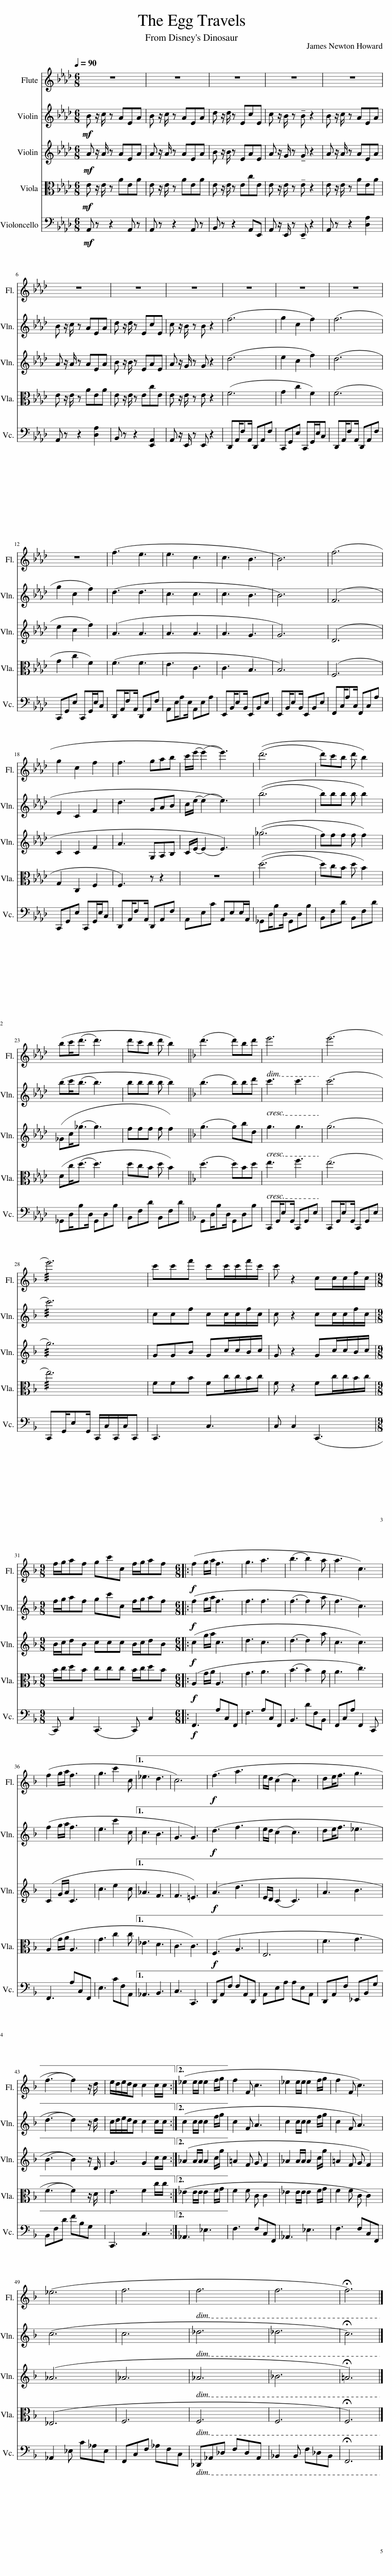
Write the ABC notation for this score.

X:1
%%score 1 2 3 4 5
L:1/8
Q:1/4=90
M:6/8
I:linebreak $
K:Ab
V:1 treble
V:2 treble
V:3 treble
V:4 alto
V:5 bass
V:1
 z6 | z6 | z6 | z6 | z6 |$ %5
 z6 | z6 | z6 | z6 | z6 | %10
 z6 |$ z6 | (f3 e3 | e3 c3 | c3 B3 | %15
 B6) | (f6 |$ g2 c2 f2 | f3 gab | c'/(e'/ (e'2) e'3)) | %20
 ((d'6 | d')c'b d' b2) |$ (bc'<(d' d'3) | d'c'b d' b2) ||[K:F] (d'3 d')bd' | %25
 e'6 | (e'6 |$ !///!e'6) | c'c'f' c'c'/c'/f'/c'/ | c' z2 cc/c/f/c/ |$ %30
[M:9/8] f/g/af gc'c f/g/af |:[M:6/8]!f! (f2 g/a/ f3 | g3 a3 | (b3 b2) a | a3 c3) |$ %35
 (f2 g/a/ f3 | g3 c'2 c |1 _e3 d3 | c6) |!f! (f3 a3 | %40
 e/d/ (c2 c3) | de<f g3 |$ (f3 f2)) z/ d/ | e/d/e/d/c c2 c/c/ :|2 (_e2 e/e/ e2 f/g/ || %45
 f2 F c3 | _e2 e/e/ e2 f/g/ | f2 F c3) |$ (_e6 | f6 | %50
 f6 | f6 | !fermata!f6) |] %53
V:2
!mf! B z/ c/ z AEA | B z/ c/ z AEA | d z/ d/ z EcE | c z/ B/ z !tenuto!B z2 | B z/ c/ z AEA |$ %5
 B z/ c/ z AEA | d z/ d/ z EcE | c z/ B/ z B z2 | (f6 | g2 c2 f2) | %10
 (f6 |$ g2 c2 f2) | (d3 d3 | c3 c3 | c3 B3 | %15
 B6) | (F6 |$ E2 C2 F2 | d3 GAB | c/(e/ (e2) e3)) | %20
 ((b6 | b)bb b b2) |$ (bc'<(b b3) | bbb b b2) ||[K:F] (b3 b)bd' | %25
 c'3 c'3 | (c'6 |$ !///!c'6) | ccf cc/c/f/c/ | c z2 cc/c/f/c/ |$ %30
[M:9/8] f/g/af gc'c f/g/af |:[M:6/8]!f! (f2 g/a/ f3 | f3 f3 | (f3 f2) a | f3 c3) |$ %35
 (f2 g/a/ f3 | e3 c'2 c |1 c3 B3 | G3 G3) |!f! (d3 f3 | %40
 e/d/ (c2 c3) | de<f _e3 |$ (d3 d2)) z/ d/ | c/d/e/d/c c2 c/c/ :|2 (c2 c/c/ c2 f/g/ || %45
 c2 F A3 | c2 c/c/ c2 f/g/ | c2 F A3) |$ (c6 | c6 | %50
 _d6 | _d6 | !fermata!c6) |] %53
V:3
!mf! A z/ A/ z AEA | A z/ A/ z AEA | B z/ B/ z EAE | A z/ G/ z !tenuto!G z2 | A z/ A/ z AEA |$ %5
 A z/ A/ z AEA | B z/ B/ z EAE | A z/ G/ z G z2 | (d6 | e2 c2 f2) | %10
 (d6 |$ e2 c2 f2) | (A3 A3 | A3 A3 | A3 G3 | %15
 G6) | (D6 |$ C2 C2 F2 | A3 G,A,B, | C/(E/ (E2) E3)) | %20
 ((_g6 | f)ff f f2) |$ (_Gc<(_g g3) | fff f f2) ||[K:F] (g3 g)bd | %25
 g3 g3 | (g6 |$ !///!g6) | GGB Gc/c/B/c/ | G z2 Gc/c/B/c/ |$ %30
[M:9/8] B/c/dB ccc B/c/dB |:[M:6/8]!f! (c2 g/a/ c3 | d3 c3 | (d3 d2) a | c3 c3) |$ %35
 (C2 G/A/ C3 | c3 e2 c |1 _A3 F3 | F3 =E3) |!f! (A3 d3 | %40
 E/D/ (C2 C3) | A3 B3 |$ (B3 B2)) z/ D/ | G3 G2 c/c/ :|2 (_A2 A/A/ A2 c/g/ || %45
 =A2 F G F2 | _A2 A/A/ A2 c/g/ | =A2 F G F2) |$ (_A6 | _A6 | %50
 _A6 | _B6 | !fermata!=A6) |] %53
V:4
!mf! E z/ E/ z AEA | E z/ E/ z AEA | E z/ E/ z EcE | E z/ E/ z !tenuto!E z2 | E z/ E/ z AEA |$ %5
 E z/ E/ z AEA | E z/ E/ z EcE | E z/ E/ z E z2 | (F6 | G2 c2 F2) | %10
 (F6 |$ G2 c2 F2) | (F3 F3 | E3 C3 | C3 B,3 | %15
 B,6) | (F,6 |$ G,2 C,2 F,2 | F,3) z z2 | z6 | %20
 ((d6 | d)cB d B2) |$ (Dc<(d d3) | dcB d B2) ||[K:F] (d3 d)Bd | %25
 e3 f3 | (e6 |$ !///!e6) | FFB Fc/c/B/c/ | F z2 Fc/c/B/c/ |$ %30
[M:9/8] B/c/dB ccc B/c/dB |:[M:6/8]!f! (A,2 G/A/ A,3 | G3 A3 | (B3 B2) A | A3 c3) |$ %35
 (A,2 G/A/ A,3 | G3 c2 c |1 _E3 D3 | C3 C3) |!f! (F,3 A,3 | %40
 E,6 | F3 G3 |$ (F3 F2)) z/ D/ | E3 F2 c/c/ :|2 (_E2 E/E/ E2 F/G/ || %45
 F2 F C C2 | _E2 E/E/ E2 F/G/ | F2 F C C2) |$ (_E,6 | F,6 | %50
 F,6 | F,6 | !fermata!F,6) |] %53
V:5
!mf! A,, z z2 A,, z | A,, z z2 A,, z | B,, z z2 A,,E,, | A,, z/ E,,/ z !tenuto!E,, z2 | A,, z z2 [D,A,]2 |$ %5
 A,, z z2 [D,A,]2 | B,, z z2 [E,,A,,]2 | A,, z/ E,,/ z E,, z2 | D,,A,,/F,A,,/ D,,A,,F, | C,,G,,E, C,,G,,/E,/C, | %10
 D,,A,,/F,A,,/ D,,A,,F, |$ C,,G,,E, C,,G,,/E,/C, | D,,A,,/F,A,,/ D,,A,,F, | A,,E,/A,E,/ A,,E,A, | E,,B,,/E,B,,/ E,,B,,E, | %15
 E,,B,,/E,B,,/ E,,B,,E, | F,,C,/A,C,/ F,,C,A, |$ C,,G,,E, C,,G,,/E,/C, | D,,A,,/F,A,,/ D,,A,,F, | A,,E,C A,,E,E,/A,,/ | %20
 _G,,D,/B,D,/ G,,D,B, | B,,F,D B,,F,D |$ _G,,D,/B,D,/ G,,D,B, | B,,F,D B,,F,D ||[K:F] G,,D,/B,D,/ G,,D,B, | %25
 C,,G,,/E,G,,/ C,,G,,E, | C,,G,,/E,G,,/ C,,G,,E, |$ C,,G,,/E,G,,/ C,,/C,/C,,/C,/C,, | C,,3 C,3 | C, C,2 (C,,3 |$ %30
[M:9/8] C,,) C,2 (C,,3 C,,) C,2 |:[M:6/8]!f! F,,3 A,C,F,, | F,3 A,C,F,, | B,,3 DF,B,, | F,,C,A, F,,2 C,, |$ %35
 F,,3 A,C,F,, | E,3 CF,A,, |1 _A,,3 B,,3 | C,3 C,,3 | D,,A,,F, F,A,,D,, | %40
 A,,E,A, A,E,A,, | D,,A,,F, _E,,B,,G, |$ B,,F,D FB,G, | C,,3 C,3 :|2 _A,,3 _E,3 || %45
 F,3 F,C,F,, | _A,,3 _E,3 | F,3 F,C,F,, |$ _A,,2 _E, C_A,E, | F,,C,F, _A,F,C, | %50
 _D,,_A,,_D, F,D,A,, | _B,,2 B,, F,_D,B,, | !fermata!F,,6 |] %53
